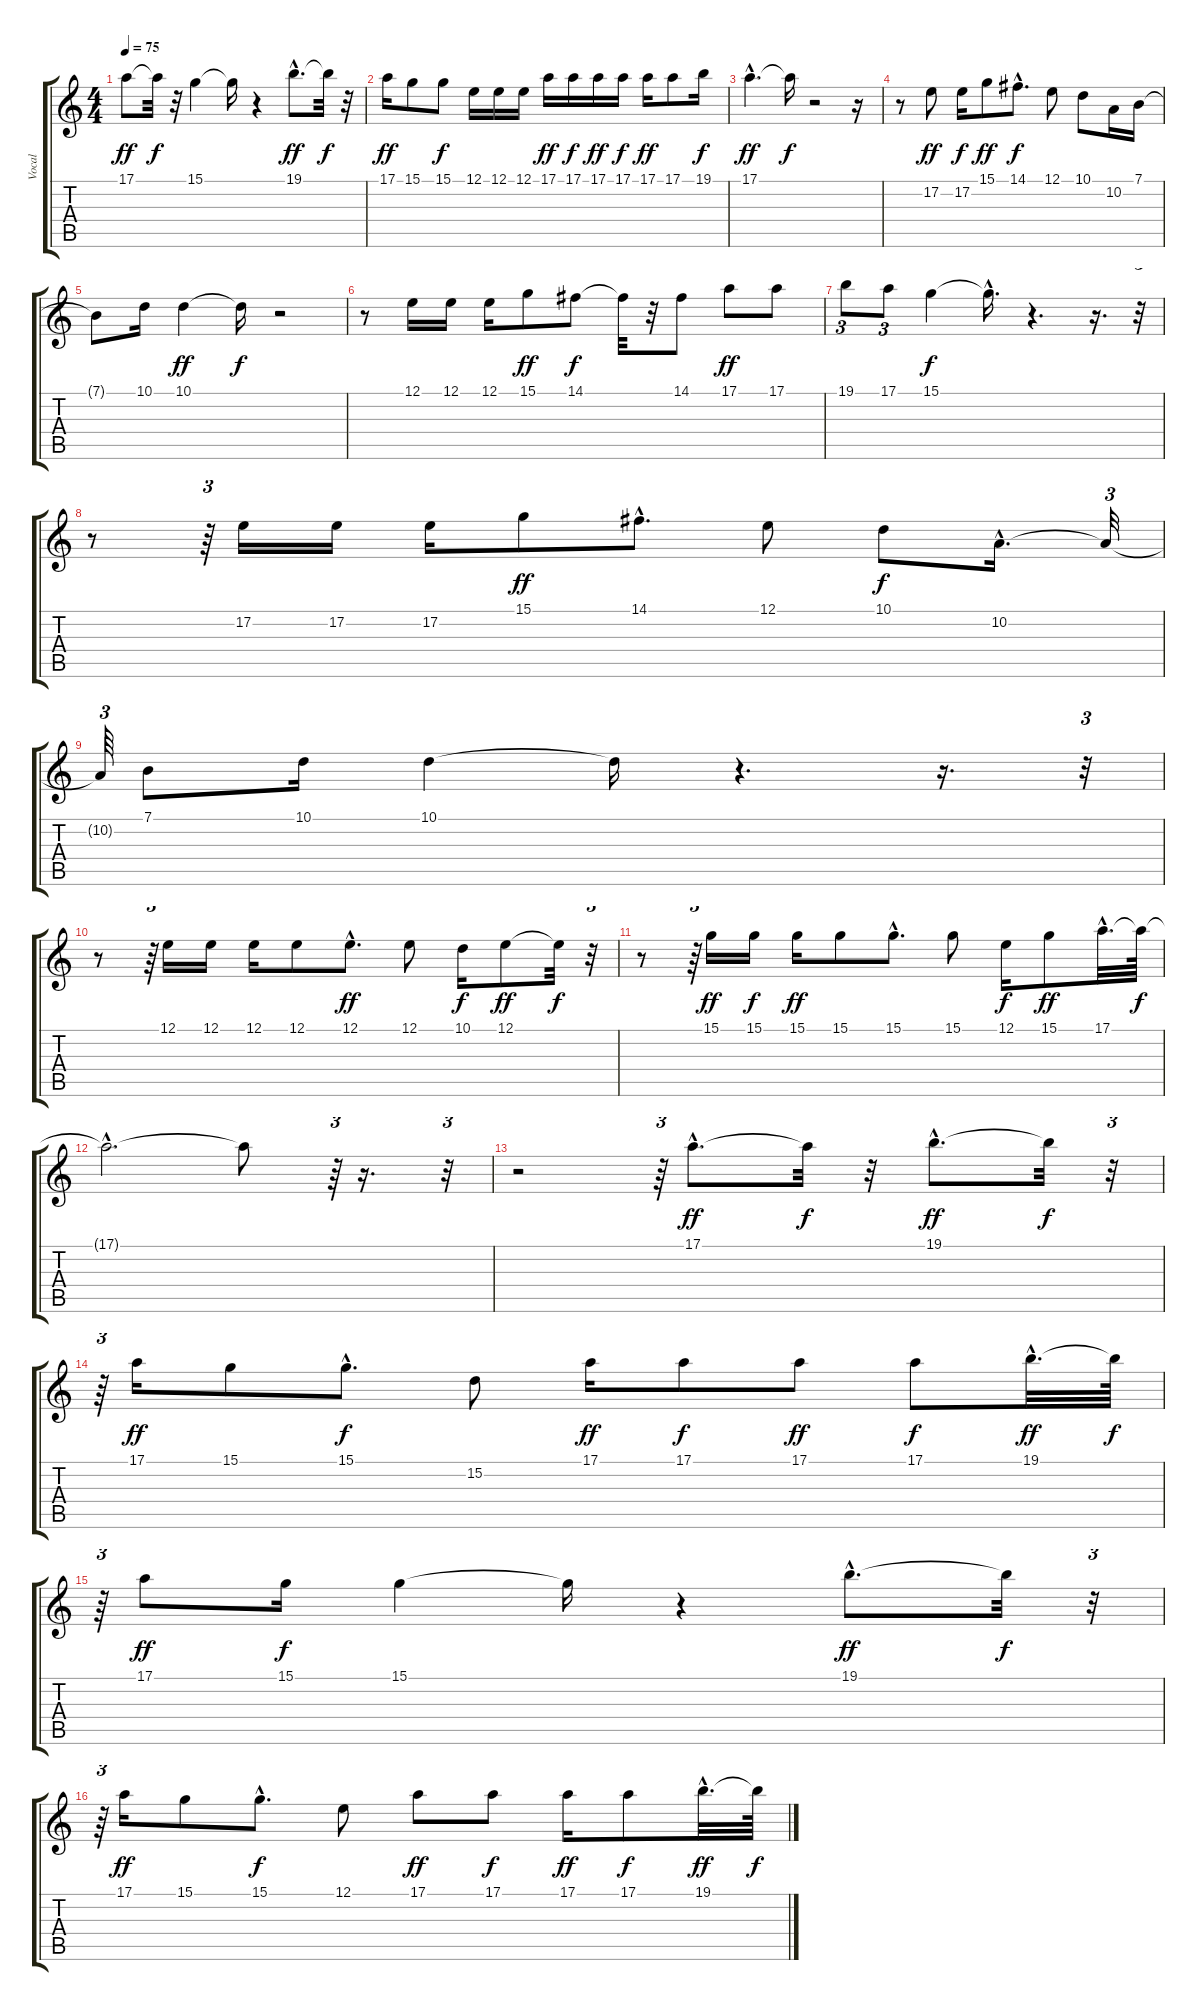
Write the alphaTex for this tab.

\track ("Vocal" "Vocal") {instrument oboe}
\staff {score tabs}
\tuning (E4 B3 G3 D3 A2 E2) {hide}
\ts (4 4)
\tempo 75
\clef g2
\ks c
17.1.8{dy ff} 17.1{t}.32{dy f} r.32 15.1.4 15.1{t}.16 r.4 19.1{hac}.8{d dy ff} 19.1{t}.32{dy f} r.32 |
17.1.16{dy ff} 15.1.8 15.1.8{dy f} 12.1.16 12.1.16 12.1.16 17.1.16{dy ff} 17.1.16{dy f} 17.1.16{dy ff} 17.1.16{dy f} 17.1.16{dy ff} 17.1.8 19.1.16{dy f} |
17.1{hac}.4{d dy ff} 17.1{t}.16{dy f} r.2 r.16 |
r.8 17.2.8{dy ff} 17.2.16{dy f} 15.1.8{dy ff} 14.1{hac}.8{d dy f} 12.1.8 10.1.8 10.2.16 7.1.16 |
7.1{t}.8 10.1.16 10.1.4{dy ff} 10.1{t}.16{dy f} r.2 |
r.8 12.1.16 12.1.16 12.1.16 15.1.8{dy ff} 14.1.8{dy f} 14.1{t}.32 r.32 14.1.8 17.1.8{dy ff} 17.1.8 |
19.1.8{tu (3 2)} 17.1.8{tu (3 2)} 15.1.4{dy f} 15.1{hac t}.16{d} r.4{d} r.16{d} r.32{tu (3 2)} |
r.8 r.64{tu (3 2)} 17.2.16 17.2.16 17.2.16 15.1.8{dy ff} 14.1{hac}.8{d} 12.1.8 10.1.8{dy f} 10.2{hac}.16{d} 10.2{t}.32{tu (3 2)} |
10.2{t}.64{tu (3 2)} 7.1.8 10.1.16 10.1.4 10.1{t}.16 r.4{d} r.16{d} r.32{tu (3 2)} |
r.8 r.64{tu (3 2)} 12.1.16 12.1.16 12.1.16 12.1.8 12.1{hac}.8{d dy ff} 12.1.8 10.1.16{dy f} 12.1.8{dy ff} 12.1{t}.32{dy f} r.32{tu (3 2)} |
r.8 r.64{tu (3 2)} 15.1.16{dy ff} 15.1.16{dy f} 15.1.16{dy ff} 15.1.8 15.1{hac}.8{d} 15.1.8 12.1.16{dy f} 15.1.8{dy ff} 17.1{hac}.32{d} 17.1{t}.64{dy f} |
17.1{hac t}.2{d} 17.1{t}.8 r.64{tu (3 2)} r.16{d} r.32{tu (3 2)} |
r.2 r.64{tu (3 2)} 17.1{hac}.8{d dy ff} 17.1{t}.32{dy f} r.32 19.1{hac}.8{d dy ff} 19.1{t}.32{dy f} r.32{tu (3 2)} |
r.64{tu (3 2)} 17.1.16{dy ff} 15.1.8 15.1{hac}.8{d dy f} 15.2.8 17.1.16{dy ff} 17.1.8{dy f} 17.1.8{dy ff} 17.1.8{dy f} 19.1{hac}.32{d dy ff} 19.1{t}.64{dy f} |
r.64{tu (3 2)} 17.1.8{dy ff} 15.1.16{dy f} 15.1.4 15.1{t}.16 r.4 19.1{hac}.8{d dy ff} 19.1{t}.32{dy f} r.32{tu (3 2)} |
r.64{tu (3 2)} 17.1.16{dy ff} 15.1.8 15.1{hac}.8{d dy f} 12.1.8 17.1.8{dy ff} 17.1.8{dy f} 17.1.16{dy ff} 17.1.8{dy f} 19.1{hac}.32{d dy ff} 19.1{t}.64{dy f}
